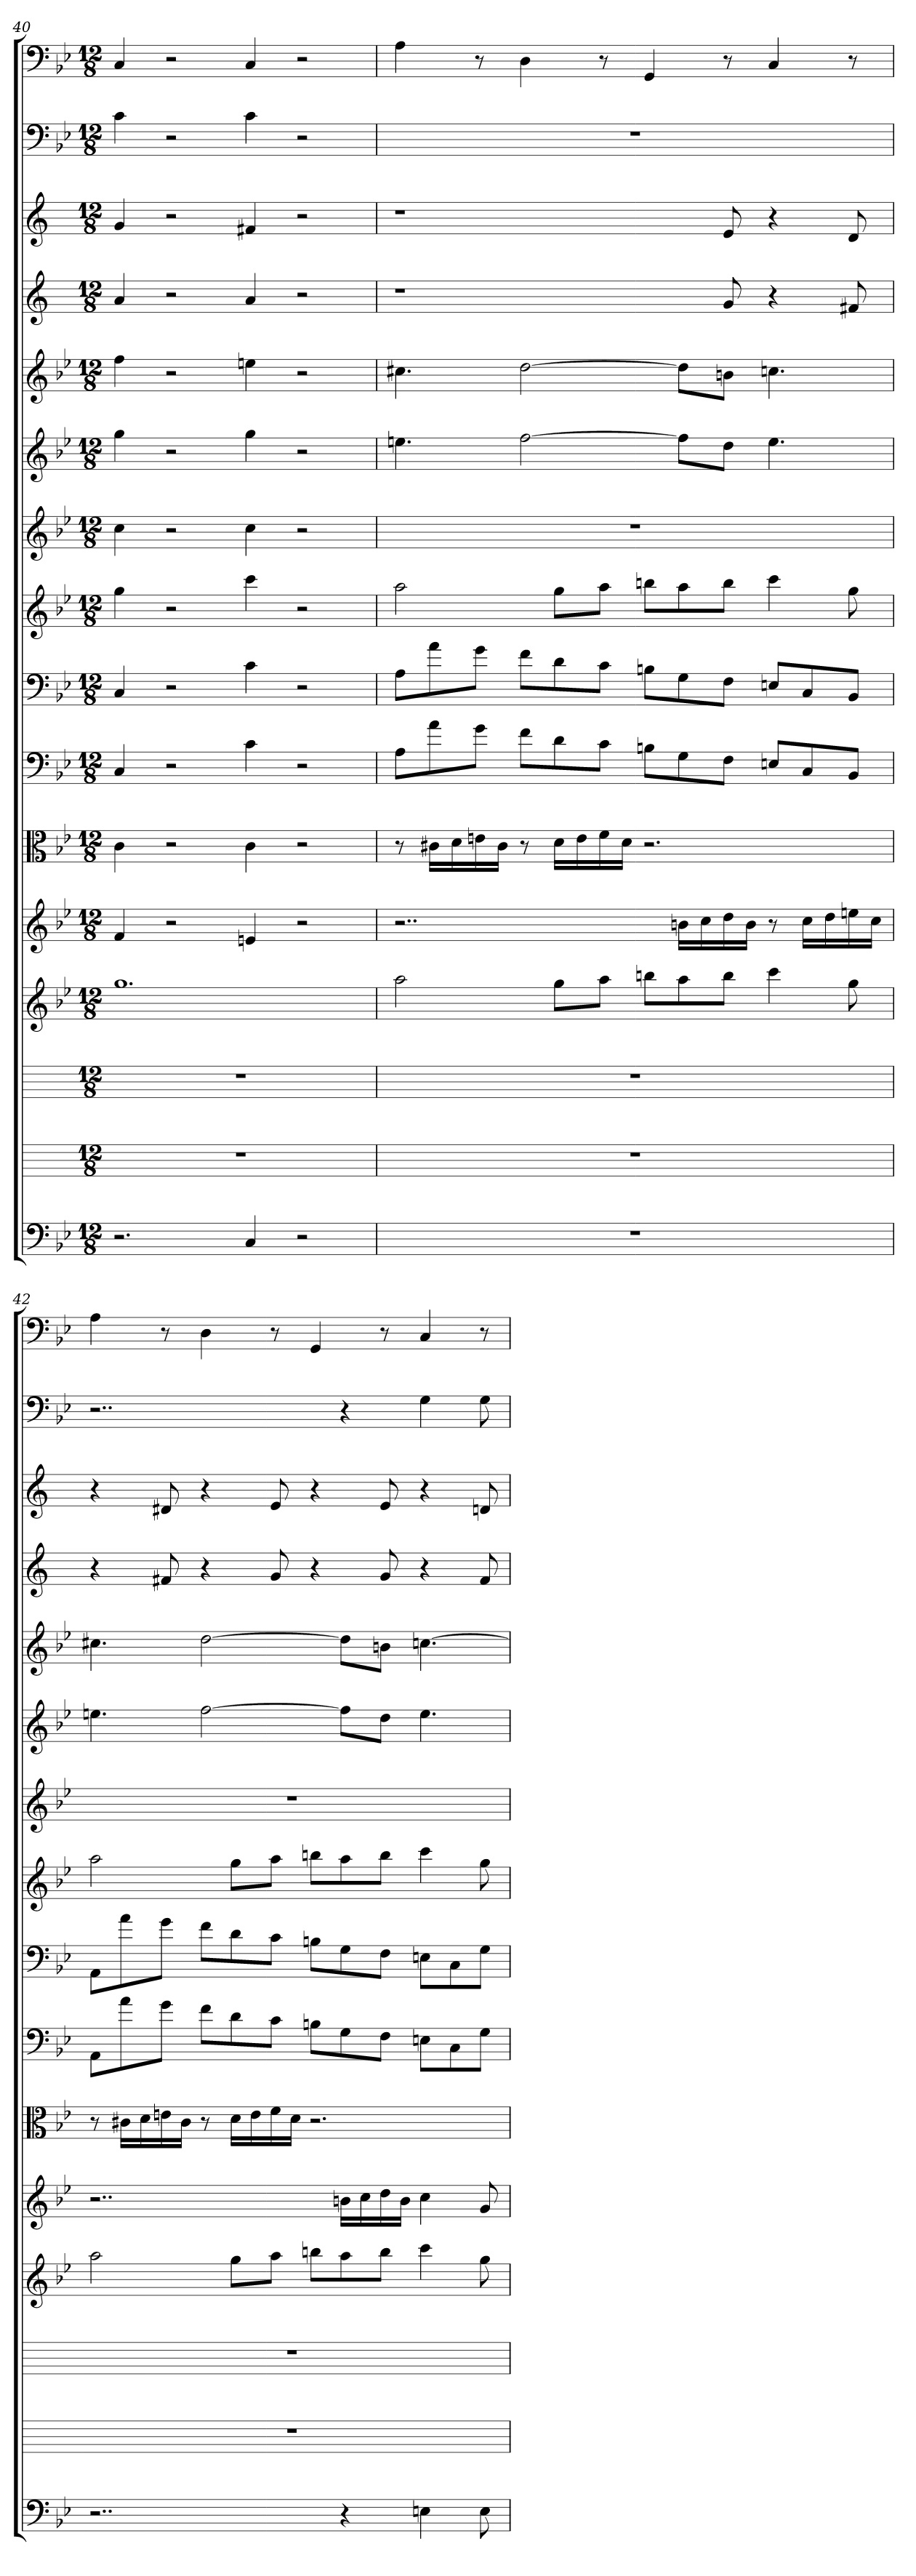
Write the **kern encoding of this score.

**kern	**kern	**kern	**kern	**kern	**kern	**kern	**kern	**kern	**kern	**kern	**kern	**kern	**kern	**kern	**kern
*part16	*part15	*part14	*part13	*part12	*part11	*part10	*part9	*part8	*part7	*part6	*part5	*part4	*part3	*part2	*part1
*staff16	*staff15	*staff14	*staff13	*staff12	*staff11	*staff10	*staff9	*staff8	*staff7	*staff6	*staff5	*staff4	*staff3	*staff2	*staff1
*clefF4	*	*	*	*	*clefC3	*clefF4	*clefF4	*	*	*	*	*	*	*clefF4	*clefF4
*k[b-e-]	*k[]	*k[]	*k[b-e-]	*k[b-e-]	*k[b-e-]	*k[b-e-]	*k[b-e-]	*k[b-e-]	*k[b-e-]	*k[b-e-]	*k[b-e-]	*k[]	*k[]	*k[b-e-]	*k[b-e-]
*B-:	*	*	*B-:	*B-:	*B-:	*B-:	*B-:	*B-:	*B-:	*B-:	*B-:	*	*	*B-:	*B-:
*M12/8	*M12/8	*M12/8	*M12/8	*M12/8	*M12/8	*M12/8	*M12/8	*M12/8	*M12/8	*M12/8	*M12/8	*M12/8	*M12/8	*M12/8	*M12/8
=40	=40	=40	=40	=40	=40	=40	=40	=40	=40	=40	=40	=40	=40	=40	=40
2.r	1.r	1.r	1.gg	4f	4c	4C	4C	4gg	4cc	4gg	4ff	4a	4g	4c	4C
.	.	.	.	2r	2r	2r	2r	2r	2r	2r	2r	2r	2r	2r	2r
4C	.	.	.	4en	4c	4c	4c	4ccc	4cc	4gg	4een	4a	4f#X	4c	4C
2r	.	.	.	2r	2r	2r	2r	2r	2r	2r	2r	2r	2r	2r	2r
=41	=41	=41	=41	=41	=41	=41	=41	=41	=41	=41	=41	=41	=41	=41	=41
1.r	1.r	1.r	2aa	2..r	8r	8A\L	8A\L	2aa	1.r	4.een	4.cc#X	1r	1r	1.r	4A
.	.	.	.	.	16c#X\LL	8a\	8a\	.	.	.	.	.	.	.	.
.	.	.	.	.	16d\	.	.	.	.	.	.	.	.	.	.
.	.	.	.	.	16en\	8g\J	8g\J	.	.	.	.	.	.	.	8r
.	.	.	.	.	16c#\JJ	.	.	.	.	.	.	.	.	.	.
.	.	.	.	.	8r	8f\L	8f\L	.	.	[2ff	[2dd	.	.	.	4D
.	.	.	8ggL	.	16d\LL	8d\	8d\	8ggL	.	.	.	.	.	.	.
.	.	.	.	.	16e\	.	.	.	.	.	.	.	.	.	.
.	.	.	8aaJ	.	16f\	8c\J	8c\J	8aaJ	.	.	.	.	.	.	8r
.	.	.	.	.	16d\JJ	.	.	.	.	.	.	.	.	.	.
.	.	.	8bbnL	.	2.r	8Bn\L	8Bn\L	8bbnL	.	.	.	.	.	.	4GG
.	.	.	8aa	16bnLL	.	8G\	8G\	8aa	.	8ffL]	8ddL]	.	.	.	.
.	.	.	.	16cc	.	.	.	.	.	.	.	.	.	.	.
.	.	.	8bbJ	16dd	.	8F\J	8F\J	8bbJ	.	8ddJ	8bnJ	8g	8e	.	8r
.	.	.	.	16bJJ	.	.	.	.	.	.	.	.	.	.	.
.	.	.	4ccc	8r	.	8En/L	8En/L	4ccc	.	4.ee	4.ccn	4r	4r	.	4C
.	.	.	.	16ccLL	.	8C/	8C/	.	.	.	.	.	.	.	.
.	.	.	.	16dd	.	.	.	.	.	.	.	.	.	.	.
.	.	.	8gg	16een	.	8BB-/J	8BB-/J	8gg	.	.	.	8f#X	8d	.	8r
.	.	.	.	16ccJJ	.	.	.	.	.	.	.	.	.	.	.
=42	=42	=42	=42	=42	=42	=42	=42	=42	=42	=42	=42	=42	=42	=42	=42
2..r	1.r	1.r	2aa	2..r	8r	8AA\L	8AA\L	2aa	1.r	4.een	4.cc#X	4r	4r	2..r	4A
.	.	.	.	.	16c#X\LL	8a\	8a\	.	.	.	.	.	.	.	.
.	.	.	.	.	16d\	.	.	.	.	.	.	.	.	.	.
.	.	.	.	.	16en\	8g\J	8g\J	.	.	.	.	8f#X	8d#X	.	8r
.	.	.	.	.	16c#\JJ	.	.	.	.	.	.	.	.	.	.
.	.	.	.	.	8r	8f\L	8f\L	.	.	[2ff	[2dd	4r	4r	.	4D
.	.	.	8ggL	.	16d\LL	8d\	8d\	8ggL	.	.	.	.	.	.	.
.	.	.	.	.	16e\	.	.	.	.	.	.	.	.	.	.
.	.	.	8aaJ	.	16f\	8c\J	8c\J	8aaJ	.	.	.	8g	8e	.	8r
.	.	.	.	.	16d\JJ	.	.	.	.	.	.	.	.	.	.
.	.	.	8bbnL	.	2.r	8Bn\L	8Bn\L	8bbnL	.	.	.	4r	4r	.	4GG
4r	.	.	8aa	16bnLL	.	8G\	8G\	8aa	.	8ffL]	8ddL]	.	.	4r	.
.	.	.	.	16cc	.	.	.	.	.	.	.	.	.	.	.
.	.	.	8bbJ	16dd	.	8F\J	8F\J	8bbJ	.	8ddJ	8bnJ	8g	8e	.	8r
.	.	.	.	16bJJ	.	.	.	.	.	.	.	.	.	.	.
4En	.	.	4ccc	4cc	.	8En\L	8En\L	4ccc	.	4.ee	[4.ccn	4r	4r	4G	4C
.	.	.	.	.	.	8C\	8C\	.	.	.	.	.	.	.	.
8E	.	.	8gg	8g	.	8G\J	8G\J	8gg	.	.	.	8f#	8dn	8G	8r
=	=	=	=	=	=	=	=	=	=	=	=	=	=	=	=
*-	*-	*-	*-	*-	*-	*-	*-	*-	*-	*-	*-	*-	*-	*-	*-
